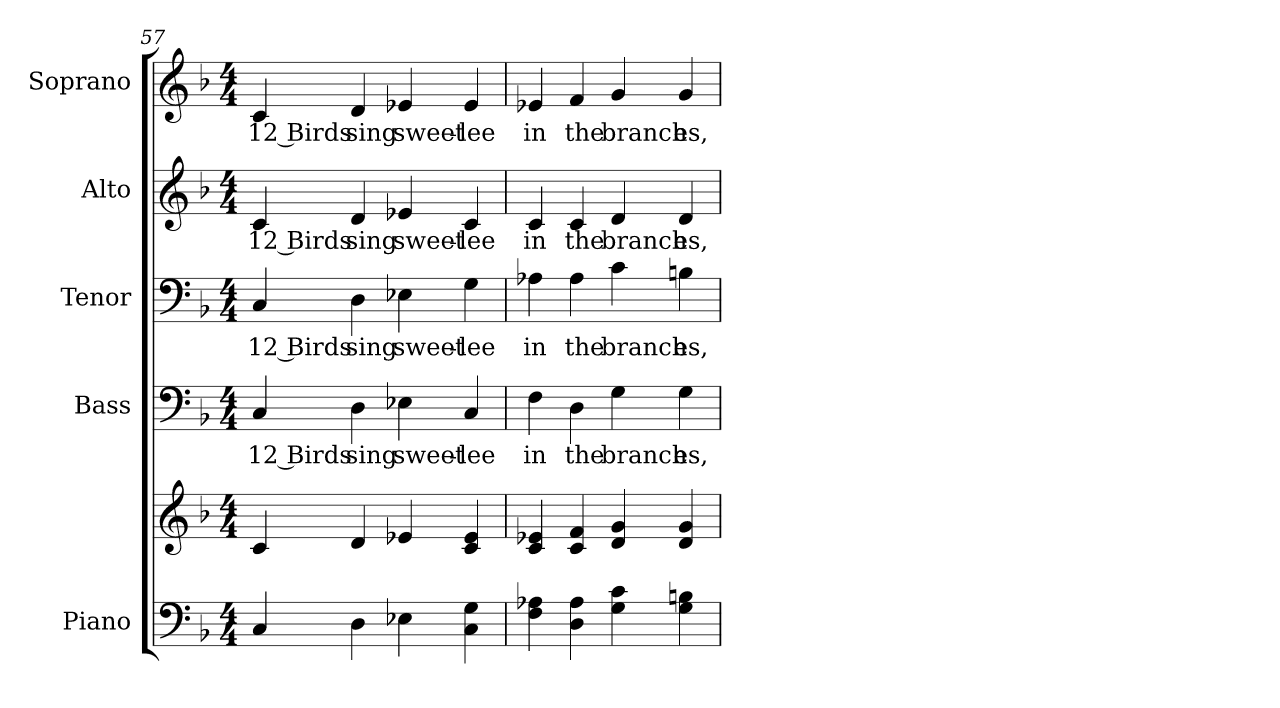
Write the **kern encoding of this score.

**kern	**kern	**kern	**text	**kern	**text	**kern	**text	**kern	**text
*part5	*part5	*part4	*part4	*part3	*part3	*part2	*part2	*part1	*part1
*staff6	*staff5	*staff4	*staff4	*staff3	*staff3	*staff2	*staff2	*staff1	*staff1
*I"Piano	*	*I"Bass	*	*I"Tenor	*	*I"Alto	*	*I"Soprano	*
*I'Pno.	*	*I'B.	*	*I'T.	*	*I'A.	*	*I'S.	*
!!LO:PB:g=z
*clefF4	*clefG2	*clefF4	*	*clefF4	*	*clefG2	*	*clefG2	*
*k[b-]	*k[b-]	*k[b-]	*	*k[b-]	*	*k[b-]	*	*k[b-]	*
*F:	*F:	*F:	*	*F:	*	*F:	*	*F:	*
*M4/4	*M4/4	*M4/4	*	*M4/4	*	*M4/4	*	*M4/4	*
=57	=57	=57	=57	=57	=57	=57	=57	=57	=57
!	!	!	!LO:LY:b:color=#000000	!	!	!	!	!	!
!	!	!	!	!	!LO:LY:b:color=#000000	!	!	!	!
!	!	!	!	!	!	!	!LO:LY:b:color=#000000	!	!
!	!	!	!	!	!	!	!	!	!LO:LY:b:color=#000000
4Ci/	4ci/	4Ci/	12 Birds	4Ci/	12 Birds	4ci/	12 Birds	4ci/	12 Birds
!	!	!	!LO:LY:b:color=#000000	!	!	!	!	!	!
!	!	!	!	!	!LO:LY:b:color=#000000	!	!	!	!
!	!	!	!	!	!	!	!LO:LY:b:color=#000000	!	!
!	!	!	!	!	!	!	!	!	!LO:LY:b:color=#000000
4Di\	4di/	4Di\	sing	4Di\	sing	4di/	sing	4di/	sing
!	!	!	!LO:LY:b:color=#000000	!	!	!	!	!	!
!	!	!	!	!	!LO:LY:b:color=#000000	!	!	!	!
!	!	!	!	!	!	!	!LO:LY:b:color=#000000	!	!
!	!	!	!	!	!	!	!	!	!LO:LY:b:color=#000000
4E-Xi\	4e-Xi/	4E-Xi\	sweet-	4E-Xi\	sweet-	4e-Xi/	sweet-	4e-Xi/	sweet-
!	!	!	!LO:LY:b:color=#000000	!	!	!	!	!	!
!	!	!	!	!	!LO:LY:b:color=#000000	!	!	!	!
!	!	!	!	!	!	!	!LO:LY:b:color=#000000	!	!
!	!	!	!	!	!	!	!	!	!LO:LY:b:color=#000000
4Ci\ 4Gi	4ci/ 4e-i	4Ci/	-lee	4Gi\	-lee	4ci/	-lee	4e-i/	-lee
=58	=58	=58	=58	=58	=58	=58	=58	=58	=58
!	!	!	!LO:LY:b:color=#000000	!	!	!	!	!	!
!	!	!	!	!	!LO:LY:b:color=#000000	!	!	!	!
!	!	!	!	!	!	!	!LO:LY:b:color=#000000	!	!
!	!	!	!	!	!	!	!	!	!LO:LY:b:color=#000000
4Fi\ 4A-Xi	4ci/ 4e-Xi	4Fi\	in	4A-Xi\	in	4ci/	in	4e-Xi/	in
!	!	!	!LO:LY:b:color=#000000	!	!	!	!	!	!
!	!	!	!	!	!LO:LY:b:color=#000000	!	!	!	!
!	!	!	!	!	!	!	!LO:LY:b:color=#000000	!	!
!	!	!	!	!	!	!	!	!	!LO:LY:b:color=#000000
4Di\ 4A-i	4ci/ 4fi	4Di\	the	4A-i\	the	4ci/	the	4fi/	the
!	!	!	!LO:LY:b:color=#000000	!	!	!	!	!	!
!	!	!	!	!	!LO:LY:b:color=#000000	!	!	!	!
!	!	!	!	!	!	!	!LO:LY:b:color=#000000	!	!
!	!	!	!	!	!	!	!	!	!LO:LY:b:color=#000000
4Gi\ 4ci	4di/ 4gi	4Gi\	branch	4ci\	branch	4di/	branch	4gi/	branch
!	!	!	!LO:LY:b:color=#000000	!	!	!	!	!	!
!	!	!	!	!	!LO:LY:b:color=#000000	!	!	!	!
!	!	!	!	!	!	!	!LO:LY:b:color=#000000	!	!
!	!	!	!	!	!	!	!	!	!LO:LY:b:color=#000000
4Gi\ 4Bni	4di/ 4gi	4Gi\	es,	4Bni\	es,	4di/	es,	4gi/	es,
=	=	=	=	=	=	=	=	=	=
*-	*-	*-	*-	*-	*-	*-	*-	*-	*-
